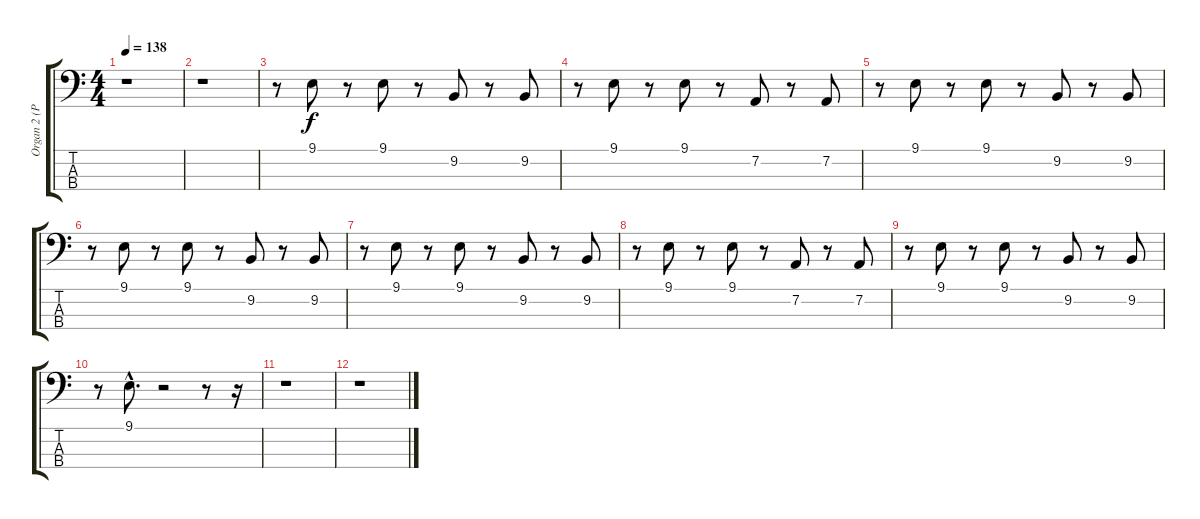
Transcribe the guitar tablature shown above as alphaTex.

\track ("Organ 2 (Percussive)" "Organ 2 (P") {instrument percussiveorgan}
\staff {score tabs}
\tuning (G2 D2 A1 E1) {hide}
\ts (4 4)
\tempo 138
\clef f4
\ks c
r.1{dy mf} |
r.1 |
r.8 9.1.8{dy f} r.8 9.1.8 r.8 9.2.8 r.8 9.2.8 |
r.8 9.1.8 r.8 9.1.8 r.8 7.2.8 r.8 7.2.8 |
r.8 9.1.8 r.8 9.1.8 r.8 9.2.8 r.8 9.2.8 |
r.8 9.1.8 r.8 9.1.8 r.8 9.2.8 r.8 9.2.8 |
r.8 9.1.8 r.8 9.1.8 r.8 9.2.8 r.8 9.2.8 |
r.8 9.1.8 r.8 9.1.8 r.8 7.2.8 r.8 7.2.8 |
r.8 9.1.8 r.8 9.1.8 r.8 9.2.8 r.8 9.2.8 |
r.8 9.1{hac}.8{d} r.2 r.8 r.16 |
r.1 |
r.1
